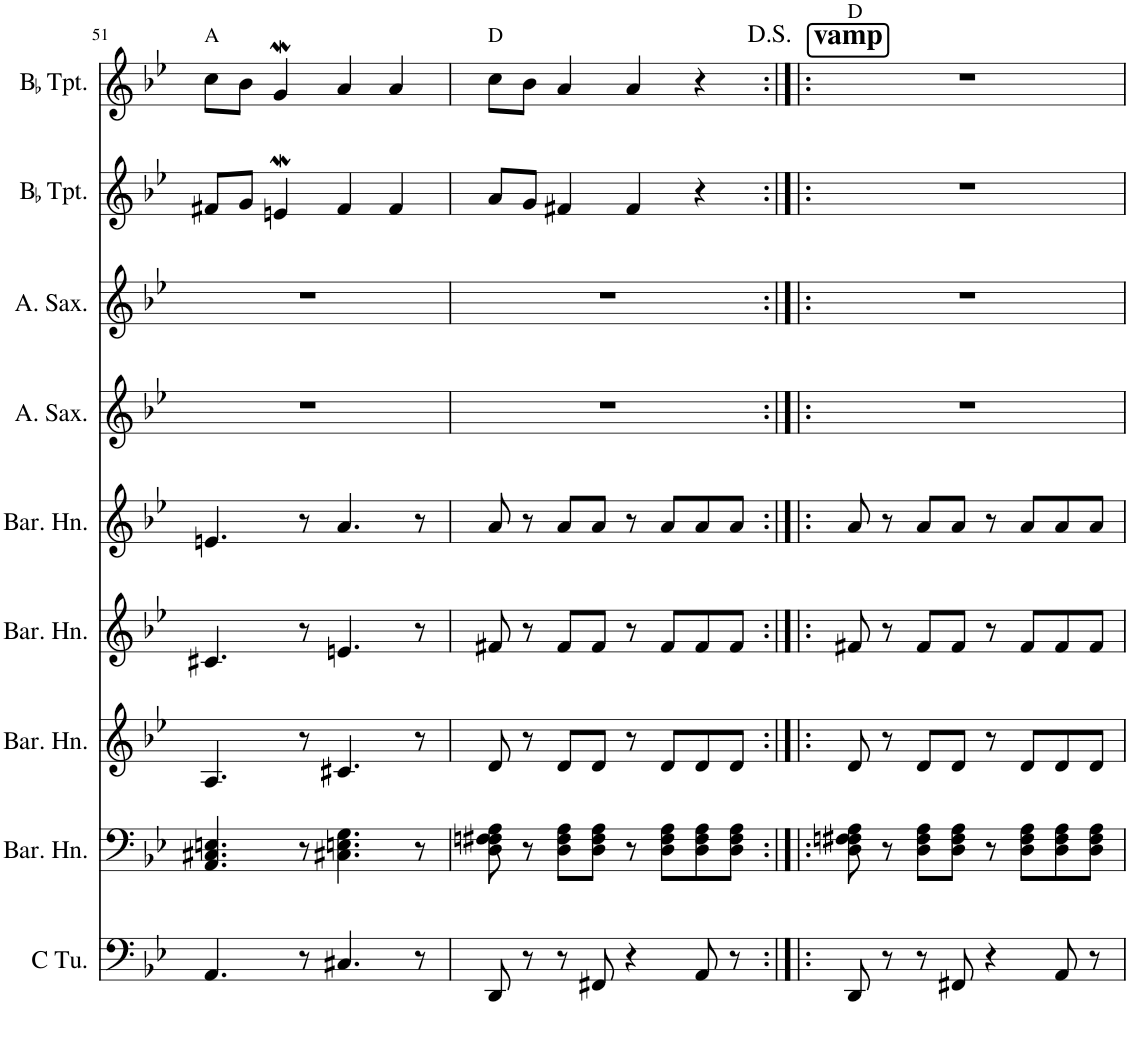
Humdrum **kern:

**kern	**kern	**kern	**kern	**kern	**kern	**kern	**kern	**kern
*part9	*part8	*part7	*part6	*part5	*part4	*part3	*part2	*part1
*staff9	*staff8	*staff7	*staff6	*staff5	*staff4	*staff3	*staff2	*staff1
*I"C Tuba	*I"Baritone Horn	*I"Baritone Horn	*I"Baritone Horn	*I"Baritone Horn	*I"Alto Saxophone	*I"Alto Saxophone	*I"BaccidentalFlat Trumpet	*I"BaccidentalFlat Trumpet
*I'C Tu.	*I'Bar. Hn.	*I'Bar. Hn.	*I'Bar. Hn.	*I'Bar. Hn.	*I'A. Sax.	*I'A. Sax.	*I'BaccidentalFlat Tpt.	*I'BaccidentalFlat Tpt.
!!LO:PB:g=z
*clefF4	*clefF4	*clefG2	*clefG2	*clefG2	*clefG2	*clefG2	*clefG2	*clefG2
*	*ITrd4c7	*ITrd4c7	*ITrd4c7	*ITrd4c7	*ITrd5c9	*ITrd5c9	*ITrd1c2	*ITrd1c2
*k[b-e-]	*k[b-e-]	*k[b-e-]	*k[b-e-]	*k[b-e-]	*k[b-e-]	*k[b-e-]	*k[b-e-]	*k[b-e-]
*M2/2	*M2/2	*M2/2	*M2/2	*M2/2	*M2/2	*M2/2	*M2/2	*M2/2
=51	=51	=51	=51	=51	=51	=51	=51	=51
!	!	!	!	!	!	!	!	!LO:TX:a:t=A
4.AA/	4.AA/ 4.C#X/ 4.En/	4.A/	4.c#X/	4.en/	1r	1r	8f#X/L	8cc\L
.	.	.	.	.	.	.	8g/J	8b-\J
.	.	.	.	.	.	.	4enW/	4gW/
8r	8r	8r	8r	8r	.	.	.	.
4.C#X/	4.C#X\ 4.En\ 4.G\	4.c#X/	4.en/	4.a/	.	.	4f#/	4a/
.	.	.	.	.	.	.	4f#/	4a/
8r	8r	8r	8r	8r	.	.	.	.
=52	=52	=52	=52	=52	=52	=52	=52	=52
!	!	!	!	!	!	!	!	!LO:TX:a:t=D
8DD/	8D\ 8Fn\ 8F#X\ 8A\	8d/	8f#X/	8a/	1r	1r	8a/L	8cc\L
8r	8r	8r	8r	8r	.	.	8g/J	8b-\J
8r	8D\ 8F#\ 8A\L	8d/L	8f#/L	8a/L	.	.	4f#X/	4a/
8FF#X/	8D\ 8F#\ 8A\J	8d/J	8f#/J	8a/J	.	.	.	.
4r	8r	8r	8r	8r	.	.	4f#/	4a/
.	8D\ 8F#\ 8A\L	8d/L	8f#/L	8a/L	.	.	.	.
8AA/	8D\ 8F#\ 8A\	8d/	8f#/	8a/	.	.	4r	4r
8r	8D\ 8F#\ 8A\J	8d/J	8f#/J	8a/J	.	.	.	.
=53:|!|:	=53:|!|:	=53:|!|:	=53:|!|:	=53:|!|:	=53:|!|:	=53:|!|:	=53:|!|:	=53:|!|:
!	!	!	!	!	!	!	!	!LO:TX:a:B:t=vamp
!	!	!	!	!	!	!	!	!LO:TX:a:t=D
8DD/	8D\ 8Fn\ 8F#X\ 8A\	8d/	8f#X/	8a/	1r	1r	1r	1r
8r	8r	8r	8r	8r	.	.	.	.
8r	8D\ 8F#\ 8A\L	8d/L	8f#/L	8a/L	.	.	.	.
8FF#X/	8D\ 8F#\ 8A\J	8d/J	8f#/J	8a/J	.	.	.	.
4r	8r	8r	8r	8r	.	.	.	.
.	8D\ 8F#\ 8A\L	8d/L	8f#/L	8a/L	.	.	.	.
8AA/	8D\ 8F#\ 8A\	8d/	8f#/	8a/	.	.	.	.
8r	8D\ 8F#\ 8A\J	8d/J	8f#/J	8a/J	.	.	.	.
=	=	=	=	=	=	=	=	=
*-	*-	*-	*-	*-	*-	*-	*-	*-
